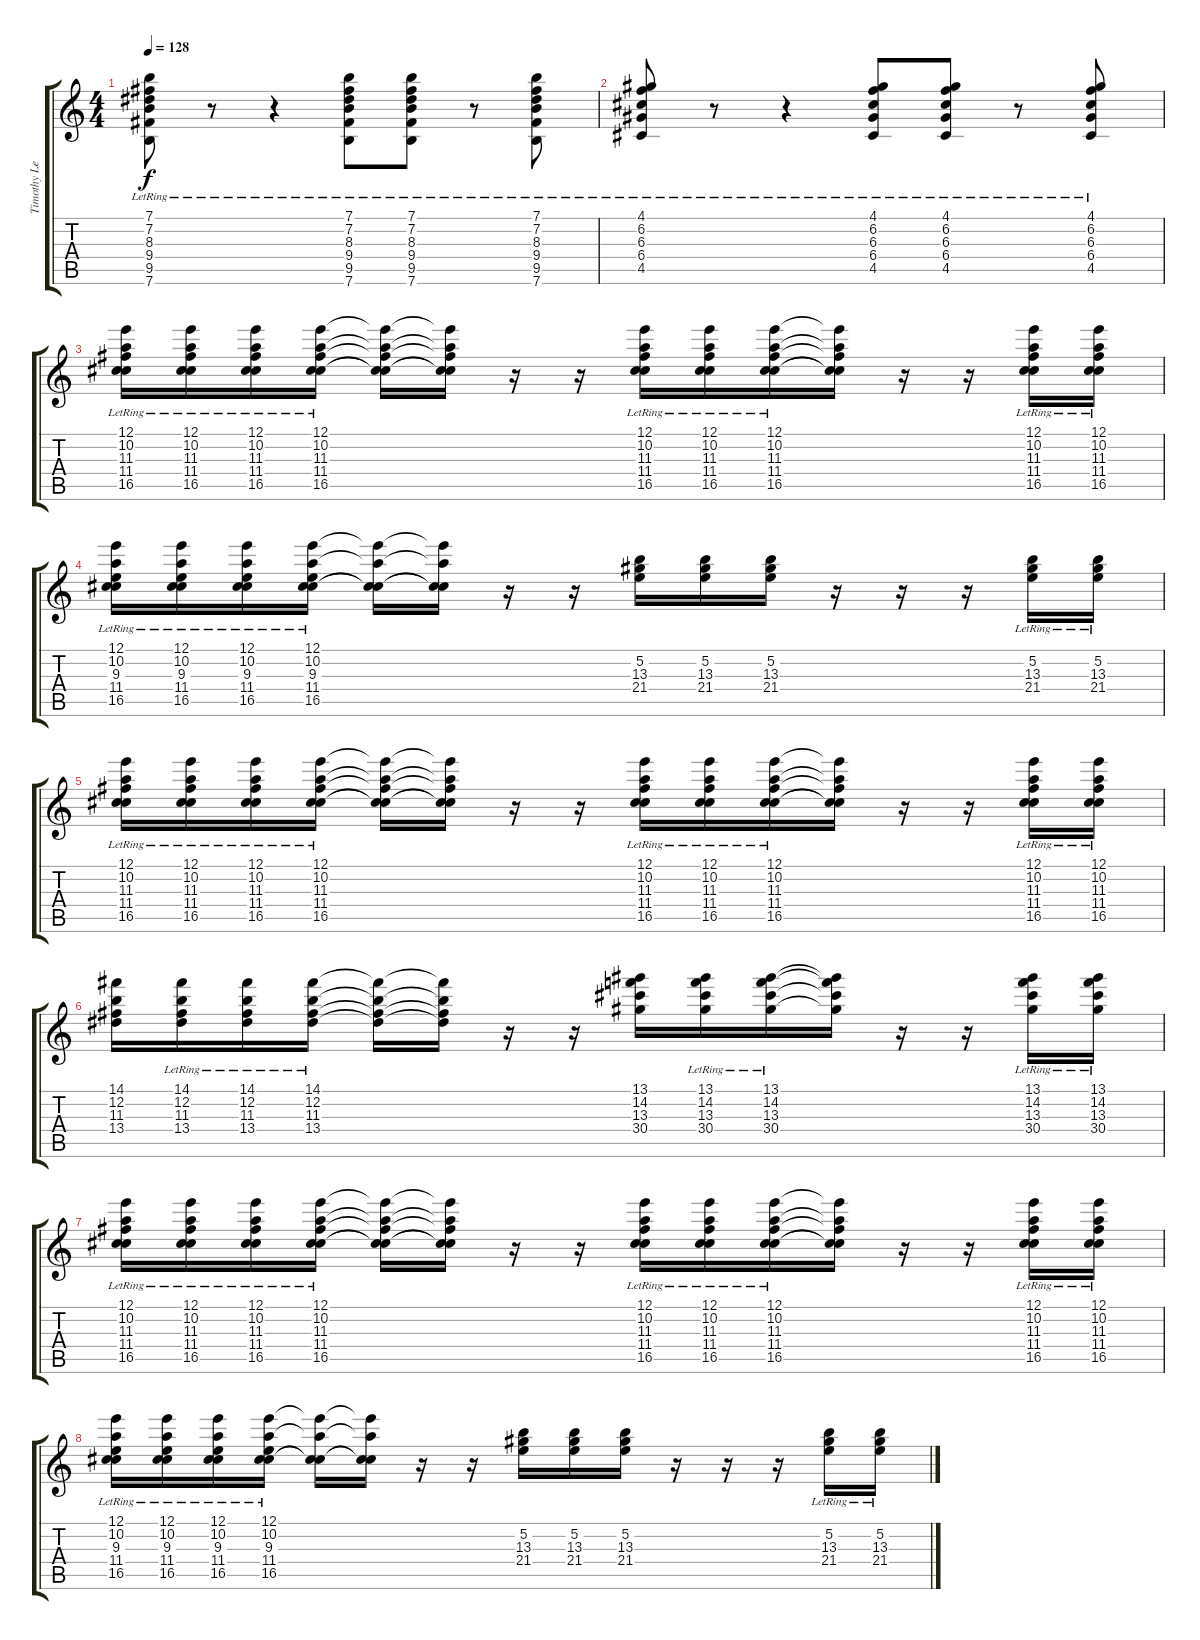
\track ("Timothy Lever" "Timothy Le") {instrument tremolostrings}
\staff {score tabs}
\tuning (E5 B4 G4 D4 A3 E3) {hide}
\ts (4 4)
\tempo 128
\clef g2
\ks c
(7.1{lr} 7.2{lr} 8.3{lr} 9.4{lr} 9.5{lr} 7.6{lr}).8{dy f} r.8 r.4 (7.1{lr} 7.2{lr} 8.3{lr} 9.4{lr} 9.5{lr} 7.6{lr}).8 (7.1{lr} 7.2{lr} 8.3{lr} 9.4{lr} 9.5{lr} 7.6{lr}).8 r.8 (7.1{lr} 7.2{lr} 8.3{lr} 9.4{lr} 9.5{lr} 7.6{lr}).8 |
(4.1{lr} 6.2{lr} 6.3{lr} 6.4{lr} 4.5{lr}).8 r.8 r.4 (4.1{lr} 6.2{lr} 6.3{lr} 6.4{lr} 4.5{lr}).8 (4.1{lr} 6.2{lr} 6.3{lr} 6.4{lr} 4.5{lr}).8 r.8 (4.1{lr} 6.2{lr} 6.3{lr} 6.4{lr} 4.5{lr}).8 |
(12.1{lr} 10.2 11.3{lr} 11.4 16.5{lr}).16 (12.1{lr} 10.2 11.3{lr} 11.4{lr} 16.5{lr}).16 (12.1{lr} 10.2 11.3{lr} 11.4{lr} 16.5{lr}).16 (12.1{lr} 10.2 11.3{lr} 11.4 16.5{lr}).16 (12.1{t} 10.2{t} 11.3{t} 11.4{t} 16.5{t}).16 (12.1{t} 10.2{t} 11.3{t} 11.4{t} 16.5{t}).16 r.16 r.16 (12.1{lr} 10.2{lr} 11.3{lr} 11.4{lr} 16.5{lr}).16 (12.1{lr} 10.2{lr} 11.3{lr} 11.4{lr} 16.5{lr}).16 (12.1{lr} 10.2{lr} 11.3{lr} 11.4{lr} 16.5{lr}).16 (12.1{t} 10.2{t} 11.3{t} 11.4{t} 16.5{t}).16 r.16 r.16 (12.1{lr} 10.2{lr} 11.3{lr} 11.4{lr} 16.5{lr}).16 (12.1{lr} 10.2{lr} 11.3{lr} 11.4{lr} 16.5{lr}).16 |
(12.1{lr} 10.2{lr} 9.3 11.4{lr} 16.5{lr}).16 (12.1{lr} 10.2{lr} 9.3 11.4{lr} 16.5{lr}).16 (12.1{lr} 10.2 9.3 11.4{lr} 16.5{lr}).16 (12.1{lr} 10.2{lr} 9.3 11.4{lr} 16.5{lr}).16 (12.1{t} 10.2{t} 11.4{t} 16.5{t}).16 (12.1{t} 10.2{t} 11.4{t} 16.5{t}).16 r.16 r.16 (5.2 13.3 21.4).16 (5.2 13.3 21.4).16 (5.2 13.3 21.4).16 r.16 r.16 r.16 (5.2{lr} 13.3{lr} 21.4{lr}).16 (5.2{lr} 13.3{lr} 21.4{lr}).16 |
(12.1{lr} 10.2 11.3{lr} 11.4 16.5{lr}).16 (12.1{lr} 10.2 11.3{lr} 11.4{lr} 16.5{lr}).16 (12.1{lr} 10.2 11.3{lr} 11.4{lr} 16.5{lr}).16 (12.1{lr} 10.2 11.3{lr} 11.4 16.5{lr}).16 (12.1{t} 10.2{t} 11.3{t} 11.4{t} 16.5{t}).16 (12.1{t} 10.2{t} 11.3{t} 11.4{t} 16.5{t}).16 r.16 r.16 (12.1{lr} 10.2{lr} 11.3{lr} 11.4{lr} 16.5{lr}).16 (12.1{lr} 10.2{lr} 11.3{lr} 11.4{lr} 16.5{lr}).16 (12.1{lr} 10.2{lr} 11.3{lr} 11.4{lr} 16.5{lr}).16 (12.1{t} 10.2{t} 11.3{t} 11.4{t} 16.5{t}).16 r.16 r.16 (12.1{lr} 10.2{lr} 11.3{lr} 11.4{lr} 16.5{lr}).16 (12.1{lr} 10.2{lr} 11.3{lr} 11.4{lr} 16.5{lr}).16 |
(14.1 12.2 11.3 13.4).16 (14.1{lr} 12.2 11.3{lr} 13.4{lr}).16 (14.1{lr} 12.2 11.3{lr} 13.4{lr}).16 (14.1{lr} 12.2 11.3{lr} 13.4).16 (14.1{t} 12.2{t} 11.3{t} 13.4{t}).16 (14.1{t} 12.2{t} 11.3{t} 13.4{t}).16 r.16 r.16 (13.1 14.2 13.3 30.4).16 (13.1{lr} 14.2{lr} 13.3{lr} 30.4{lr}).16 (13.1{lr} 14.2{lr} 13.3{lr} 30.4{lr}).16 (13.1{t} 14.2{t} 13.3{t} 30.4{t}).16 r.16 r.16 (13.1{lr} 14.2{lr} 13.3{lr} 30.4{lr}).16 (13.1{lr} 14.2{lr} 13.3{lr} 30.4{lr}).16 |
(12.1{lr} 10.2 11.3{lr} 11.4 16.5{lr}).16 (12.1{lr} 10.2 11.3{lr} 11.4{lr} 16.5{lr}).16 (12.1{lr} 10.2 11.3{lr} 11.4{lr} 16.5{lr}).16 (12.1{lr} 10.2 11.3{lr} 11.4 16.5{lr}).16 (12.1{t} 10.2{t} 11.3{t} 11.4{t} 16.5{t}).16 (12.1{t} 10.2{t} 11.3{t} 11.4{t} 16.5{t}).16 r.16 r.16 (12.1{lr} 10.2{lr} 11.3{lr} 11.4{lr} 16.5{lr}).16 (12.1{lr} 10.2{lr} 11.3{lr} 11.4{lr} 16.5{lr}).16 (12.1{lr} 10.2{lr} 11.3{lr} 11.4{lr} 16.5{lr}).16 (12.1{t} 10.2{t} 11.3{t} 11.4{t} 16.5{t}).16 r.16 r.16 (12.1{lr} 10.2{lr} 11.3{lr} 11.4{lr} 16.5{lr}).16 (12.1{lr} 10.2{lr} 11.3{lr} 11.4{lr} 16.5{lr}).16 |
(12.1{lr} 10.2{lr} 9.3 11.4{lr} 16.5{lr}).16 (12.1{lr} 10.2{lr} 9.3 11.4{lr} 16.5{lr}).16 (12.1{lr} 10.2 9.3 11.4{lr} 16.5{lr}).16 (12.1{lr} 10.2{lr} 9.3 11.4{lr} 16.5{lr}).16 (12.1{t} 10.2{t} 11.4{t} 16.5{t}).16 (12.1{t} 10.2{t} 11.4{t} 16.5{t}).16 r.16 r.16 (5.2 13.3 21.4).16 (5.2 13.3 21.4).16 (5.2 13.3 21.4).16 r.16 r.16 r.16 (5.2{lr} 13.3{lr} 21.4{lr}).16 (5.2{lr} 13.3{lr} 21.4{lr}).16
